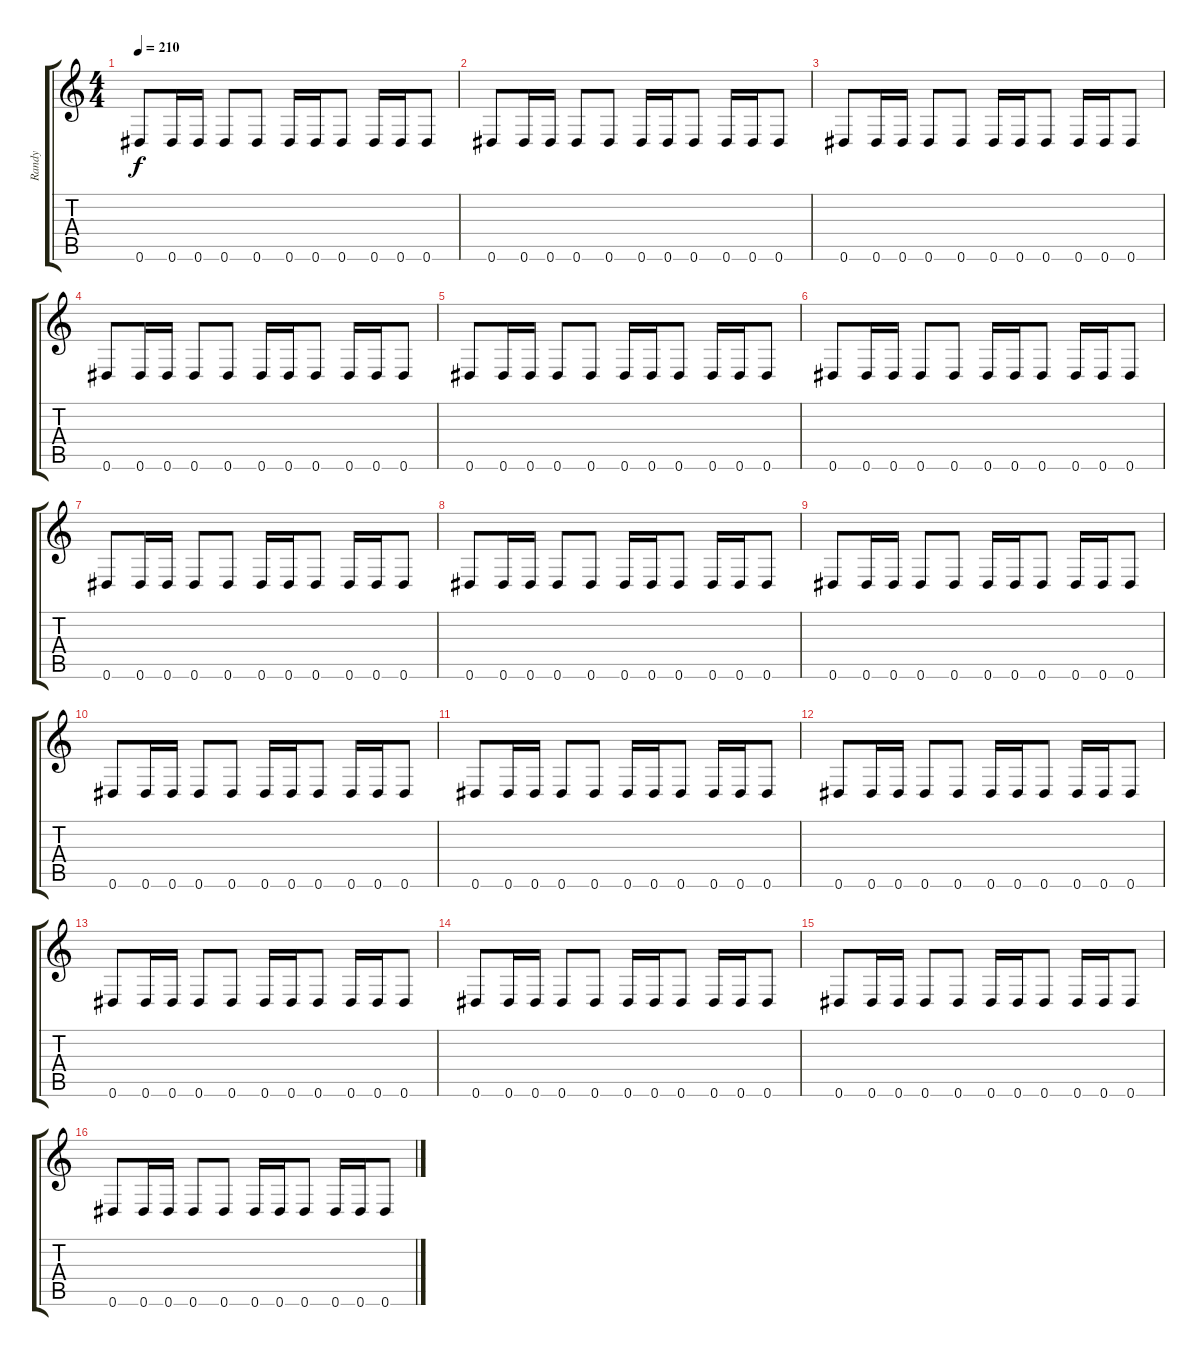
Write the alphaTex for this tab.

\track ("Randy" "Randy") {instrument distortionguitar}
\staff {score tabs}
\tuning (Eb4 Bb3 Gb3 Db3 Ab2 Eb2) {hide}
\ts (4 4)
\tempo 210
\clef g2
\ks c
0.6.8{dy f instrument distortionguitar} 0.6.16 0.6.16 0.6.8 0.6.8 0.6.16 0.6.16 0.6.8 0.6.16 0.6.16 0.6.8 |
0.6.8 0.6.16 0.6.16 0.6.8 0.6.8 0.6.16 0.6.16 0.6.8 0.6.16 0.6.16 0.6.8 |
0.6.8 0.6.16 0.6.16 0.6.8 0.6.8 0.6.16 0.6.16 0.6.8 0.6.16 0.6.16 0.6.8 |
0.6.8 0.6.16 0.6.16 0.6.8 0.6.8 0.6.16 0.6.16 0.6.8 0.6.16 0.6.16 0.6.8 |
0.6.8 0.6.16 0.6.16 0.6.8 0.6.8 0.6.16 0.6.16 0.6.8 0.6.16 0.6.16 0.6.8 |
0.6.8 0.6.16 0.6.16 0.6.8 0.6.8 0.6.16 0.6.16 0.6.8 0.6.16 0.6.16 0.6.8 |
0.6.8 0.6.16 0.6.16 0.6.8 0.6.8 0.6.16 0.6.16 0.6.8 0.6.16 0.6.16 0.6.8 |
0.6.8 0.6.16 0.6.16 0.6.8 0.6.8 0.6.16 0.6.16 0.6.8 0.6.16 0.6.16 0.6.8 |
0.6.8 0.6.16 0.6.16 0.6.8 0.6.8 0.6.16 0.6.16 0.6.8 0.6.16 0.6.16 0.6.8 |
0.6.8 0.6.16 0.6.16 0.6.8 0.6.8 0.6.16 0.6.16 0.6.8 0.6.16 0.6.16 0.6.8 |
0.6.8 0.6.16 0.6.16 0.6.8 0.6.8 0.6.16 0.6.16 0.6.8 0.6.16 0.6.16 0.6.8 |
0.6.8 0.6.16 0.6.16 0.6.8 0.6.8 0.6.16 0.6.16 0.6.8 0.6.16 0.6.16 0.6.8 |
0.6.8 0.6.16 0.6.16 0.6.8 0.6.8 0.6.16 0.6.16 0.6.8 0.6.16 0.6.16 0.6.8 |
0.6.8 0.6.16 0.6.16 0.6.8 0.6.8 0.6.16 0.6.16 0.6.8 0.6.16 0.6.16 0.6.8 |
0.6.8 0.6.16 0.6.16 0.6.8 0.6.8 0.6.16 0.6.16 0.6.8 0.6.16 0.6.16 0.6.8 |
0.6.8 0.6.16 0.6.16 0.6.8 0.6.8 0.6.16 0.6.16 0.6.8 0.6.16 0.6.16 0.6.8
